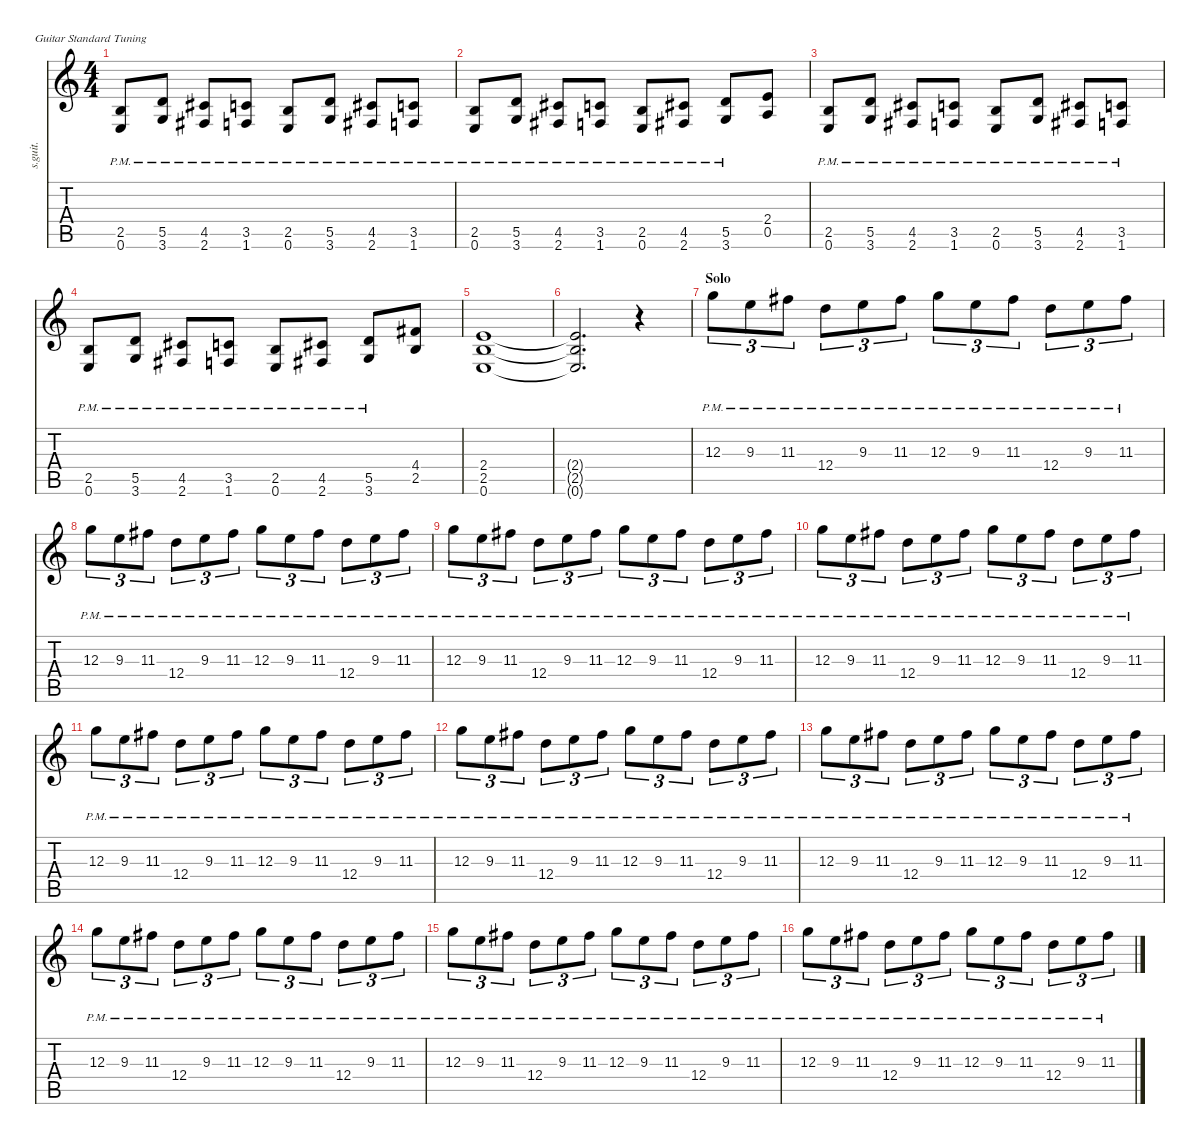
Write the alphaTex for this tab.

\defaultSystemsLayout 4
\hideDynamics
\bracketExtendMode nobrackets
\track ("Kirk Hammett (Lead)" "s.guit.") {instrument distortionguitar}
\staff {score tabs}
\tuning (E4 B3 G3 D3 A2 E2)
\ts (4 4)
\tempo (118 hide)
\clef g2
\ks c
(2.5{pm} 0.6{pm}).8{lyrics (0 "") lyrics (1 "") lyrics (2 "") lyrics (3 "") lyrics (4 "") dy f} (5.5{pm} 3.6{pm}).8{lyrics (0 "") lyrics (1 "") lyrics (2 "") lyrics (3 "") lyrics (4 "")} (4.5{pm acc #} 2.6{pm acc #}).8{lyrics (0 "") lyrics (1 "") lyrics (2 "") lyrics (3 "") lyrics (4 "")} (3.5{pm} 1.6{pm}).8{lyrics (0 "") lyrics (1 "") lyrics (2 "") lyrics (3 "") lyrics (4 "")} (2.5{pm} 0.6{pm}).8{lyrics (0 "") lyrics (1 "") lyrics (2 "") lyrics (3 "") lyrics (4 "")} (5.5{pm} 3.6{pm}).8{lyrics (0 "") lyrics (1 "") lyrics (2 "") lyrics (3 "") lyrics (4 "")} (4.5{pm acc #} 2.6{pm acc #}).8{lyrics (0 "") lyrics (1 "") lyrics (2 "") lyrics (3 "") lyrics (4 "")} (3.5{pm} 1.6{pm}).8{lyrics (0 "") lyrics (1 "") lyrics (2 "") lyrics (3 "") lyrics (4 "")} |
(2.5{pm} 0.6{pm}).8{lyrics (0 "") lyrics (1 "") lyrics (2 "") lyrics (3 "") lyrics (4 "")} (5.5{pm} 3.6{pm}).8{lyrics (0 "") lyrics (1 "") lyrics (2 "") lyrics (3 "") lyrics (4 "")} (4.5{pm acc #} 2.6{pm acc #}).8{lyrics (0 "") lyrics (1 "") lyrics (2 "") lyrics (3 "") lyrics (4 "")} (3.5{pm} 1.6{pm}).8{lyrics (0 "") lyrics (1 "") lyrics (2 "") lyrics (3 "") lyrics (4 "")} (2.5{pm} 0.6{pm}).8{lyrics (0 "") lyrics (1 "") lyrics (2 "") lyrics (3 "") lyrics (4 "")} (4.5{pm acc #} 2.6{pm acc #}).8{lyrics (0 "") lyrics (1 "") lyrics (2 "") lyrics (3 "") lyrics (4 "")} (5.5{pm} 3.6{pm}).8{lyrics (0 "") lyrics (1 "") lyrics (2 "") lyrics (3 "") lyrics (4 "")} (2.4 0.5).8{lyrics (0 "") lyrics (1 "") lyrics (2 "") lyrics (3 "") lyrics (4 "")} |
(2.5{pm} 0.6{pm}).8{lyrics (0 "") lyrics (1 "") lyrics (2 "") lyrics (3 "") lyrics (4 "")} (5.5{pm} 3.6{pm}).8{lyrics (0 "") lyrics (1 "") lyrics (2 "") lyrics (3 "") lyrics (4 "")} (4.5{pm acc #} 2.6{pm acc #}).8{lyrics (0 "") lyrics (1 "") lyrics (2 "") lyrics (3 "") lyrics (4 "")} (3.5{pm} 1.6{pm}).8{lyrics (0 "") lyrics (1 "") lyrics (2 "") lyrics (3 "") lyrics (4 "")} (2.5{pm} 0.6{pm}).8{lyrics (0 "") lyrics (1 "") lyrics (2 "") lyrics (3 "") lyrics (4 "")} (5.5{pm} 3.6{pm}).8{lyrics (0 "") lyrics (1 "") lyrics (2 "") lyrics (3 "") lyrics (4 "")} (4.5{pm acc #} 2.6{pm acc #}).8{lyrics (0 "") lyrics (1 "") lyrics (2 "") lyrics (3 "") lyrics (4 "")} (3.5{pm} 1.6{pm}).8{lyrics (0 "") lyrics (1 "") lyrics (2 "") lyrics (3 "") lyrics (4 "")} |
(2.5{pm} 0.6{pm}).8{lyrics (0 "") lyrics (1 "") lyrics (2 "") lyrics (3 "") lyrics (4 "")} (5.5{pm} 3.6{pm}).8{lyrics (0 "") lyrics (1 "") lyrics (2 "") lyrics (3 "") lyrics (4 "")} (4.5{pm acc #} 2.6{pm acc #}).8{lyrics (0 "") lyrics (1 "") lyrics (2 "") lyrics (3 "") lyrics (4 "")} (3.5{pm} 1.6{pm}).8{lyrics (0 "") lyrics (1 "") lyrics (2 "") lyrics (3 "") lyrics (4 "")} (2.5{pm} 0.6{pm}).8{lyrics (0 "") lyrics (1 "") lyrics (2 "") lyrics (3 "") lyrics (4 "")} (4.5{pm acc #} 2.6{pm acc #}).8{lyrics (0 "") lyrics (1 "") lyrics (2 "") lyrics (3 "") lyrics (4 "")} (5.5{pm} 3.6{pm}).8{lyrics (0 "") lyrics (1 "") lyrics (2 "") lyrics (3 "") lyrics (4 "")} (4.4{acc #} 2.5).8{lyrics (0 "") lyrics (1 "") lyrics (2 "") lyrics (3 "") lyrics (4 "")} |
(2.4 2.5 0.6).1{lyrics (0 "") lyrics (1 "") lyrics (2 "") lyrics (3 "") lyrics (4 "") dy mf} |
(2.4{t} 2.5{t} 0.6{t}).2{d lyrics (0 "") lyrics (1 "") lyrics (2 "") lyrics (3 "") lyrics (4 "")} r.4 |
\section ("" "Solo")
12.3{pm}.8{tu (3 2) lyrics (0 "") lyrics (1 "") lyrics (2 "") lyrics (3 "") lyrics (4 "")} 9.3{pm}.8{tu (3 2) lyrics (0 "") lyrics (1 "") lyrics (2 "") lyrics (3 "") lyrics (4 "")} 11.3{pm acc #}.8{tu (3 2) lyrics (0 "") lyrics (1 "") lyrics (2 "") lyrics (3 "") lyrics (4 "")} 12.4{pm}.8{tu (3 2) lyrics (0 "") lyrics (1 "") lyrics (2 "") lyrics (3 "") lyrics (4 "")} 9.3{pm}.8{tu (3 2) lyrics (0 "") lyrics (1 "") lyrics (2 "") lyrics (3 "") lyrics (4 "")} 11.3{pm acc #}.8{tu (3 2) lyrics (0 "") lyrics (1 "") lyrics (2 "") lyrics (3 "") lyrics (4 "")} 12.3{pm}.8{tu (3 2) lyrics (0 "") lyrics (1 "") lyrics (2 "") lyrics (3 "") lyrics (4 "")} 9.3{pm}.8{tu (3 2) lyrics (0 "") lyrics (1 "") lyrics (2 "") lyrics (3 "") lyrics (4 "")} 11.3{pm acc #}.8{tu (3 2) lyrics (0 "") lyrics (1 "") lyrics (2 "") lyrics (3 "") lyrics (4 "")} 12.4{pm}.8{tu (3 2) lyrics (0 "") lyrics (1 "") lyrics (2 "") lyrics (3 "") lyrics (4 "")} 9.3{pm}.8{tu (3 2) lyrics (0 "") lyrics (1 "") lyrics (2 "") lyrics (3 "") lyrics (4 "")} 11.3{pm acc #}.8{tu (3 2) lyrics (0 "") lyrics (1 "") lyrics (2 "") lyrics (3 "") lyrics (4 "")} |
12.3{pm}.8{tu (3 2) lyrics (0 "") lyrics (1 "") lyrics (2 "") lyrics (3 "") lyrics (4 "")} 9.3{pm}.8{tu (3 2) lyrics (0 "") lyrics (1 "") lyrics (2 "") lyrics (3 "") lyrics (4 "")} 11.3{pm acc #}.8{tu (3 2) lyrics (0 "") lyrics (1 "") lyrics (2 "") lyrics (3 "") lyrics (4 "")} 12.4{pm}.8{tu (3 2) lyrics (0 "") lyrics (1 "") lyrics (2 "") lyrics (3 "") lyrics (4 "")} 9.3{pm}.8{tu (3 2) lyrics (0 "") lyrics (1 "") lyrics (2 "") lyrics (3 "") lyrics (4 "")} 11.3{pm acc #}.8{tu (3 2) lyrics (0 "") lyrics (1 "") lyrics (2 "") lyrics (3 "") lyrics (4 "")} 12.3{pm}.8{tu (3 2) lyrics (0 "") lyrics (1 "") lyrics (2 "") lyrics (3 "") lyrics (4 "")} 9.3{pm}.8{tu (3 2) lyrics (0 "") lyrics (1 "") lyrics (2 "") lyrics (3 "") lyrics (4 "")} 11.3{pm acc #}.8{tu (3 2) lyrics (0 "") lyrics (1 "") lyrics (2 "") lyrics (3 "") lyrics (4 "")} 12.4{pm}.8{tu (3 2) lyrics (0 "") lyrics (1 "") lyrics (2 "") lyrics (3 "") lyrics (4 "")} 9.3{pm}.8{tu (3 2) lyrics (0 "") lyrics (1 "") lyrics (2 "") lyrics (3 "") lyrics (4 "")} 11.3{pm acc #}.8{tu (3 2) lyrics (0 "") lyrics (1 "") lyrics (2 "") lyrics (3 "") lyrics (4 "")} |
12.3{pm}.8{tu (3 2) lyrics (0 "") lyrics (1 "") lyrics (2 "") lyrics (3 "") lyrics (4 "")} 9.3{pm}.8{tu (3 2) lyrics (0 "") lyrics (1 "") lyrics (2 "") lyrics (3 "") lyrics (4 "")} 11.3{pm acc #}.8{tu (3 2) lyrics (0 "") lyrics (1 "") lyrics (2 "") lyrics (3 "") lyrics (4 "")} 12.4{pm}.8{tu (3 2) lyrics (0 "") lyrics (1 "") lyrics (2 "") lyrics (3 "") lyrics (4 "")} 9.3{pm}.8{tu (3 2) lyrics (0 "") lyrics (1 "") lyrics (2 "") lyrics (3 "") lyrics (4 "")} 11.3{pm acc #}.8{tu (3 2) lyrics (0 "") lyrics (1 "") lyrics (2 "") lyrics (3 "") lyrics (4 "")} 12.3{pm}.8{tu (3 2) lyrics (0 "") lyrics (1 "") lyrics (2 "") lyrics (3 "") lyrics (4 "")} 9.3{pm}.8{tu (3 2) lyrics (0 "") lyrics (1 "") lyrics (2 "") lyrics (3 "") lyrics (4 "")} 11.3{pm acc #}.8{tu (3 2) lyrics (0 "") lyrics (1 "") lyrics (2 "") lyrics (3 "") lyrics (4 "")} 12.4{pm}.8{tu (3 2) lyrics (0 "") lyrics (1 "") lyrics (2 "") lyrics (3 "") lyrics (4 "")} 9.3{pm}.8{tu (3 2) lyrics (0 "") lyrics (1 "") lyrics (2 "") lyrics (3 "") lyrics (4 "")} 11.3{pm acc #}.8{tu (3 2) lyrics (0 "") lyrics (1 "") lyrics (2 "") lyrics (3 "") lyrics (4 "")} |
12.3{pm}.8{tu (3 2) lyrics (0 "") lyrics (1 "") lyrics (2 "") lyrics (3 "") lyrics (4 "")} 9.3{pm}.8{tu (3 2) lyrics (0 "") lyrics (1 "") lyrics (2 "") lyrics (3 "") lyrics (4 "")} 11.3{pm acc #}.8{tu (3 2) lyrics (0 "") lyrics (1 "") lyrics (2 "") lyrics (3 "") lyrics (4 "")} 12.4{pm}.8{tu (3 2) lyrics (0 "") lyrics (1 "") lyrics (2 "") lyrics (3 "") lyrics (4 "")} 9.3{pm}.8{tu (3 2) lyrics (0 "") lyrics (1 "") lyrics (2 "") lyrics (3 "") lyrics (4 "")} 11.3{pm acc #}.8{tu (3 2) lyrics (0 "") lyrics (1 "") lyrics (2 "") lyrics (3 "") lyrics (4 "")} 12.3{pm}.8{tu (3 2) lyrics (0 "") lyrics (1 "") lyrics (2 "") lyrics (3 "") lyrics (4 "")} 9.3{pm}.8{tu (3 2) lyrics (0 "") lyrics (1 "") lyrics (2 "") lyrics (3 "") lyrics (4 "")} 11.3{pm acc #}.8{tu (3 2) lyrics (0 "") lyrics (1 "") lyrics (2 "") lyrics (3 "") lyrics (4 "")} 12.4{pm}.8{tu (3 2) lyrics (0 "") lyrics (1 "") lyrics (2 "") lyrics (3 "") lyrics (4 "")} 9.3{pm}.8{tu (3 2) lyrics (0 "") lyrics (1 "") lyrics (2 "") lyrics (3 "") lyrics (4 "")} 11.3{pm acc #}.8{tu (3 2) lyrics (0 "") lyrics (1 "") lyrics (2 "") lyrics (3 "") lyrics (4 "")} |
12.3{pm}.8{tu (3 2) lyrics (0 "") lyrics (1 "") lyrics (2 "") lyrics (3 "") lyrics (4 "")} 9.3{pm}.8{tu (3 2) lyrics (0 "") lyrics (1 "") lyrics (2 "") lyrics (3 "") lyrics (4 "")} 11.3{pm acc #}.8{tu (3 2) lyrics (0 "") lyrics (1 "") lyrics (2 "") lyrics (3 "") lyrics (4 "")} 12.4{pm}.8{tu (3 2) lyrics (0 "") lyrics (1 "") lyrics (2 "") lyrics (3 "") lyrics (4 "")} 9.3{pm}.8{tu (3 2) lyrics (0 "") lyrics (1 "") lyrics (2 "") lyrics (3 "") lyrics (4 "")} 11.3{pm acc #}.8{tu (3 2) lyrics (0 "") lyrics (1 "") lyrics (2 "") lyrics (3 "") lyrics (4 "")} 12.3{pm}.8{tu (3 2) lyrics (0 "") lyrics (1 "") lyrics (2 "") lyrics (3 "") lyrics (4 "")} 9.3{pm}.8{tu (3 2) lyrics (0 "") lyrics (1 "") lyrics (2 "") lyrics (3 "") lyrics (4 "")} 11.3{pm acc #}.8{tu (3 2) lyrics (0 "") lyrics (1 "") lyrics (2 "") lyrics (3 "") lyrics (4 "")} 12.4{pm}.8{tu (3 2) lyrics (0 "") lyrics (1 "") lyrics (2 "") lyrics (3 "") lyrics (4 "")} 9.3{pm}.8{tu (3 2) lyrics (0 "") lyrics (1 "") lyrics (2 "") lyrics (3 "") lyrics (4 "")} 11.3{pm acc #}.8{tu (3 2) lyrics (0 "") lyrics (1 "") lyrics (2 "") lyrics (3 "") lyrics (4 "")} |
12.3{pm}.8{tu (3 2) lyrics (0 "") lyrics (1 "") lyrics (2 "") lyrics (3 "") lyrics (4 "")} 9.3{pm}.8{tu (3 2) lyrics (0 "") lyrics (1 "") lyrics (2 "") lyrics (3 "") lyrics (4 "")} 11.3{pm acc #}.8{tu (3 2) lyrics (0 "") lyrics (1 "") lyrics (2 "") lyrics (3 "") lyrics (4 "")} 12.4{pm}.8{tu (3 2) lyrics (0 "") lyrics (1 "") lyrics (2 "") lyrics (3 "") lyrics (4 "")} 9.3{pm}.8{tu (3 2) lyrics (0 "") lyrics (1 "") lyrics (2 "") lyrics (3 "") lyrics (4 "")} 11.3{pm acc #}.8{tu (3 2) lyrics (0 "") lyrics (1 "") lyrics (2 "") lyrics (3 "") lyrics (4 "")} 12.3{pm}.8{tu (3 2) lyrics (0 "") lyrics (1 "") lyrics (2 "") lyrics (3 "") lyrics (4 "")} 9.3{pm}.8{tu (3 2) lyrics (0 "") lyrics (1 "") lyrics (2 "") lyrics (3 "") lyrics (4 "")} 11.3{pm acc #}.8{tu (3 2) lyrics (0 "") lyrics (1 "") lyrics (2 "") lyrics (3 "") lyrics (4 "")} 12.4{pm}.8{tu (3 2) lyrics (0 "") lyrics (1 "") lyrics (2 "") lyrics (3 "") lyrics (4 "")} 9.3{pm}.8{tu (3 2) lyrics (0 "") lyrics (1 "") lyrics (2 "") lyrics (3 "") lyrics (4 "")} 11.3{pm acc #}.8{tu (3 2) lyrics (0 "") lyrics (1 "") lyrics (2 "") lyrics (3 "") lyrics (4 "")} |
12.3{pm}.8{tu (3 2) lyrics (0 "") lyrics (1 "") lyrics (2 "") lyrics (3 "") lyrics (4 "")} 9.3{pm}.8{tu (3 2) lyrics (0 "") lyrics (1 "") lyrics (2 "") lyrics (3 "") lyrics (4 "")} 11.3{pm acc #}.8{tu (3 2) lyrics (0 "") lyrics (1 "") lyrics (2 "") lyrics (3 "") lyrics (4 "")} 12.4{pm}.8{tu (3 2) lyrics (0 "") lyrics (1 "") lyrics (2 "") lyrics (3 "") lyrics (4 "")} 9.3{pm}.8{tu (3 2) lyrics (0 "") lyrics (1 "") lyrics (2 "") lyrics (3 "") lyrics (4 "")} 11.3{pm acc #}.8{tu (3 2) lyrics (0 "") lyrics (1 "") lyrics (2 "") lyrics (3 "") lyrics (4 "")} 12.3{pm}.8{tu (3 2) lyrics (0 "") lyrics (1 "") lyrics (2 "") lyrics (3 "") lyrics (4 "")} 9.3{pm}.8{tu (3 2) lyrics (0 "") lyrics (1 "") lyrics (2 "") lyrics (3 "") lyrics (4 "")} 11.3{pm acc #}.8{tu (3 2) lyrics (0 "") lyrics (1 "") lyrics (2 "") lyrics (3 "") lyrics (4 "")} 12.4{pm}.8{tu (3 2) lyrics (0 "") lyrics (1 "") lyrics (2 "") lyrics (3 "") lyrics (4 "")} 9.3{pm}.8{tu (3 2) lyrics (0 "") lyrics (1 "") lyrics (2 "") lyrics (3 "") lyrics (4 "")} 11.3{pm acc #}.8{tu (3 2) lyrics (0 "") lyrics (1 "") lyrics (2 "") lyrics (3 "") lyrics (4 "")} |
12.3{pm}.8{tu (3 2) lyrics (0 "") lyrics (1 "") lyrics (2 "") lyrics (3 "") lyrics (4 "")} 9.3{pm}.8{tu (3 2) lyrics (0 "") lyrics (1 "") lyrics (2 "") lyrics (3 "") lyrics (4 "")} 11.3{pm acc #}.8{tu (3 2) lyrics (0 "") lyrics (1 "") lyrics (2 "") lyrics (3 "") lyrics (4 "")} 12.4{pm}.8{tu (3 2) lyrics (0 "") lyrics (1 "") lyrics (2 "") lyrics (3 "") lyrics (4 "")} 9.3{pm}.8{tu (3 2) lyrics (0 "") lyrics (1 "") lyrics (2 "") lyrics (3 "") lyrics (4 "")} 11.3{pm acc #}.8{tu (3 2) lyrics (0 "") lyrics (1 "") lyrics (2 "") lyrics (3 "") lyrics (4 "")} 12.3{pm}.8{tu (3 2) lyrics (0 "") lyrics (1 "") lyrics (2 "") lyrics (3 "") lyrics (4 "")} 9.3{pm}.8{tu (3 2) lyrics (0 "") lyrics (1 "") lyrics (2 "") lyrics (3 "") lyrics (4 "")} 11.3{pm acc #}.8{tu (3 2) lyrics (0 "") lyrics (1 "") lyrics (2 "") lyrics (3 "") lyrics (4 "")} 12.4{pm}.8{tu (3 2) lyrics (0 "") lyrics (1 "") lyrics (2 "") lyrics (3 "") lyrics (4 "")} 9.3{pm}.8{tu (3 2) lyrics (0 "") lyrics (1 "") lyrics (2 "") lyrics (3 "") lyrics (4 "")} 11.3{pm acc #}.8{tu (3 2) lyrics (0 "") lyrics (1 "") lyrics (2 "") lyrics (3 "") lyrics (4 "")} |
12.3{pm}.8{tu (3 2) lyrics (0 "") lyrics (1 "") lyrics (2 "") lyrics (3 "") lyrics (4 "")} 9.3{pm}.8{tu (3 2) lyrics (0 "") lyrics (1 "") lyrics (2 "") lyrics (3 "") lyrics (4 "")} 11.3{pm acc #}.8{tu (3 2) lyrics (0 "") lyrics (1 "") lyrics (2 "") lyrics (3 "") lyrics (4 "")} 12.4{pm}.8{tu (3 2) lyrics (0 "") lyrics (1 "") lyrics (2 "") lyrics (3 "") lyrics (4 "")} 9.3{pm}.8{tu (3 2) lyrics (0 "") lyrics (1 "") lyrics (2 "") lyrics (3 "") lyrics (4 "")} 11.3{pm acc #}.8{tu (3 2) lyrics (0 "") lyrics (1 "") lyrics (2 "") lyrics (3 "") lyrics (4 "")} 12.3{pm}.8{tu (3 2) lyrics (0 "") lyrics (1 "") lyrics (2 "") lyrics (3 "") lyrics (4 "")} 9.3{pm}.8{tu (3 2) lyrics (0 "") lyrics (1 "") lyrics (2 "") lyrics (3 "") lyrics (4 "")} 11.3{pm acc #}.8{tu (3 2) lyrics (0 "") lyrics (1 "") lyrics (2 "") lyrics (3 "") lyrics (4 "")} 12.4{pm}.8{tu (3 2) lyrics (0 "") lyrics (1 "") lyrics (2 "") lyrics (3 "") lyrics (4 "")} 9.3{pm}.8{tu (3 2) lyrics (0 "") lyrics (1 "") lyrics (2 "") lyrics (3 "") lyrics (4 "")} 11.3{pm acc #}.8{tu (3 2) lyrics (0 "") lyrics (1 "") lyrics (2 "") lyrics (3 "") lyrics (4 "")} |
12.3{pm}.8{tu (3 2) lyrics (0 "") lyrics (1 "") lyrics (2 "") lyrics (3 "") lyrics (4 "")} 9.3{pm}.8{tu (3 2) lyrics (0 "") lyrics (1 "") lyrics (2 "") lyrics (3 "") lyrics (4 "")} 11.3{pm acc #}.8{tu (3 2) lyrics (0 "") lyrics (1 "") lyrics (2 "") lyrics (3 "") lyrics (4 "")} 12.4{pm}.8{tu (3 2) lyrics (0 "") lyrics (1 "") lyrics (2 "") lyrics (3 "") lyrics (4 "")} 9.3{pm}.8{tu (3 2) lyrics (0 "") lyrics (1 "") lyrics (2 "") lyrics (3 "") lyrics (4 "")} 11.3{pm acc #}.8{tu (3 2) lyrics (0 "") lyrics (1 "") lyrics (2 "") lyrics (3 "") lyrics (4 "")} 12.3{pm}.8{tu (3 2) lyrics (0 "") lyrics (1 "") lyrics (2 "") lyrics (3 "") lyrics (4 "")} 9.3{pm}.8{tu (3 2) lyrics (0 "") lyrics (1 "") lyrics (2 "") lyrics (3 "") lyrics (4 "")} 11.3{pm acc #}.8{tu (3 2) lyrics (0 "") lyrics (1 "") lyrics (2 "") lyrics (3 "") lyrics (4 "")} 12.4{pm}.8{tu (3 2) lyrics (0 "") lyrics (1 "") lyrics (2 "") lyrics (3 "") lyrics (4 "")} 9.3{pm}.8{tu (3 2) lyrics (0 "") lyrics (1 "") lyrics (2 "") lyrics (3 "") lyrics (4 "")} 11.3{pm acc #}.8{tu (3 2) lyrics (0 "") lyrics (1 "") lyrics (2 "") lyrics (3 "") lyrics (4 "")}
